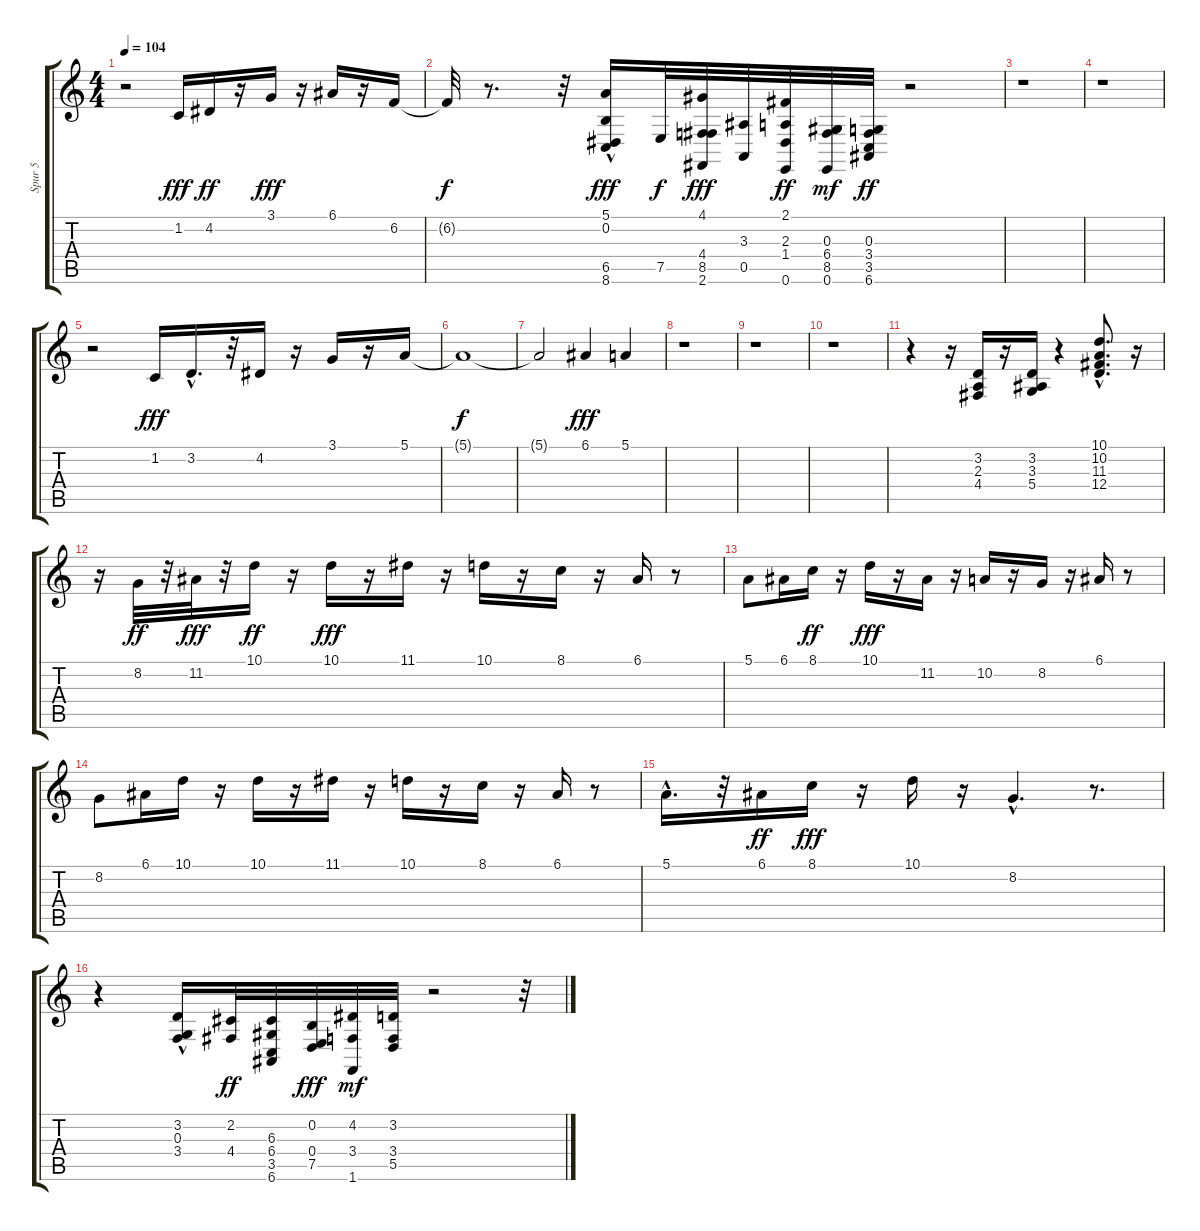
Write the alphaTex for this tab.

\track ("Spur 5" "Spur 5") {instrument acousticgrandpiano}
\staff {score tabs}
\tuning (E4 B3 G3 D3 A2 E2) {hide}
\ts (4 4)
\tempo 104
\clef g2
\ks c
r.2{dy mf} 1.2.16{dy fff} 4.2.16{dy ff} r.16 3.1.16{dy fff} r.16 6.1.16 r.16 6.2.16 |
6.2{t}.32{dy f} r.8{d} r.32 (5.1{hac} 0.2 6.5 8.6{hac}).16{dy fff} 7.5.32{dy f} (4.1 4.4 8.5 2.6).32{dy fff} (3.3 0.5).32 (2.1 2.3 1.4 0.6).32{dy ff} (0.3 6.4 8.5 0.6).32{dy mf} (0.3 3.4 3.5 6.6).32{dy ff} r.2 |
r.1 |
r.1 |
r.2 1.2.16{dy fff} 3.2{hac}.16{d} r.32 4.2.16 r.16 3.1.16 r.16 5.1.16 |
5.1{t}.1{dy f} |
5.1{t}.2 6.1.4{dy fff} 5.1.4 |
r.1 |
r.1 |
r.1 |
r.4 r.16 (3.2 2.3 4.4).16 r.16 (3.2 3.3 5.4).16 r.4 (10.1{hac} 10.2{hac} 11.3{hac} 12.4{hac}).8{d} r.16 |
r.16 8.2.32{dy ff} r.32 11.2.32{dy fff} r.32 10.1.16{dy ff} r.16 10.1.16{dy fff} r.16 11.1.16 r.16 10.1.16 r.16 8.1.16 r.16 6.1.16 r.8 |
5.1.8 6.1.16 8.1.16{dy ff} r.16 10.1.16{dy fff} r.16 11.2.16 r.16 10.2.16 r.16 8.2.16 r.16 6.1.16 r.8 |
8.2.8 6.1.16 10.1.16 r.16 10.1.16 r.16 11.1.16 r.16 10.1.16 r.16 8.1.16 r.16 6.1.16 r.8 |
5.1{hac}.16{d} r.32 6.1.16{dy ff} 8.1.16{dy fff} r.16 10.1.16 r.16 8.2{hac}.4{d} r.8{d} |
r.4 (3.2 0.3 3.4{hac}).16 (2.2 4.4).32{dy ff} (6.3 6.4 3.5 6.6).32 (0.2 0.4 7.5).32{dy fff} (4.2 3.4 1.6).32{dy mf} (3.2 3.4 5.5).32 r.2 r.32
